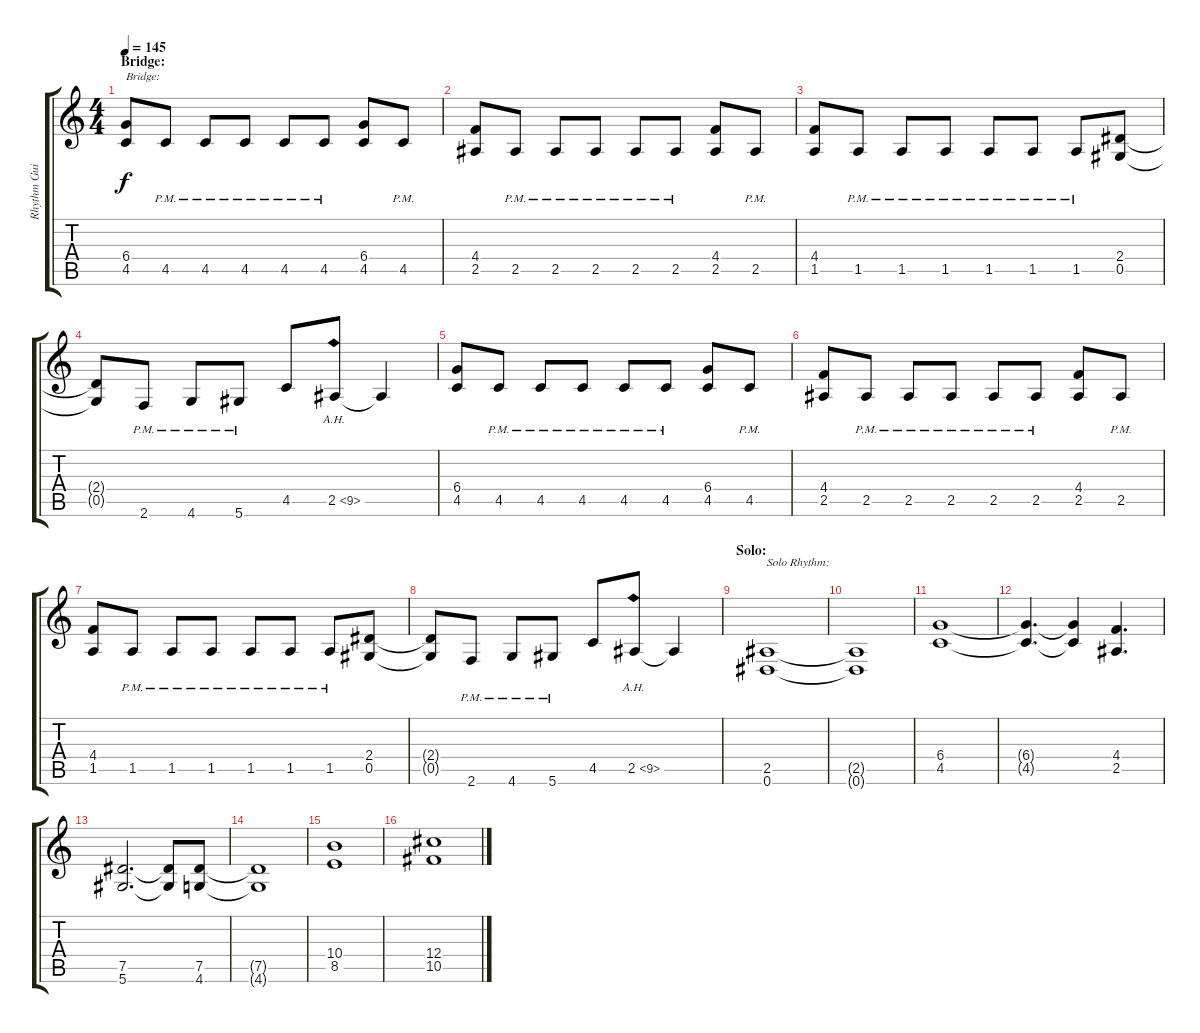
\track ("Rhythm Guitar" "Rhythm Gui") {instrument distortionguitar}
\staff {score tabs}
\tuning (Eb4 Bb3 Gb3 Db3 Ab2 Eb2) {hide}
\ts (4 4)
\section ("" "Bridge:")
\tempo 145
\clef g2
\ks c
(6.4 4.5).8{txt "Bridge:" dy f} 4.5{pm}.8 4.5{pm}.8 4.5{pm}.8 4.5{pm}.8 4.5{pm}.8 (6.4 4.5).8 4.5{pm}.8 |
(4.4 2.5).8 2.5{pm}.8 2.5{pm}.8 2.5{pm}.8 2.5{pm}.8 2.5{pm}.8 (4.4 2.5).8 2.5{pm}.8 |
(4.4 1.5).8 1.5{pm}.8 1.5{pm}.8 1.5{pm}.8 1.5{pm}.8 1.5{pm}.8 1.5{pm}.8 (2.4 0.5).8 |
(2.4{t} 0.5{t}).8 2.6{pm}.8 4.6{pm}.8 5.6{pm}.8 4.5.8 2.5{ah 7}.8 2.5{t}.4 |
(6.4 4.5).8 4.5{pm}.8 4.5{pm}.8 4.5{pm}.8 4.5{pm}.8 4.5{pm}.8 (6.4 4.5).8 4.5{pm}.8 |
(4.4 2.5).8 2.5{pm}.8 2.5{pm}.8 2.5{pm}.8 2.5{pm}.8 2.5{pm}.8 (4.4 2.5).8 2.5{pm}.8 |
(4.4 1.5).8 1.5{pm}.8 1.5{pm}.8 1.5{pm}.8 1.5{pm}.8 1.5{pm}.8 1.5{pm}.8 (2.4 0.5).8 |
(2.4{t} 0.5{t}).8 2.6{pm}.8 4.6{pm}.8 5.6{pm}.8 4.5.8 2.5{ah 7}.8 2.5{t}.4 |
\section ("" "Solo:")
(2.5 0.6).1{txt "Solo Rhythm:"} |
(2.5{t} 0.6{t}).1 |
(6.4 4.5).1 |
(6.4{t} 4.5{t}).4{d} (6.4{t} 4.5{t}).4 (4.4 2.5).4{d} |
(7.5 5.6).2{d} (7.5{t} 5.6{t}).8 (7.5 4.6).8 |
(7.5{t} 4.6{t}).1 |
(10.4 8.5).1 |
(12.4 10.5).1
